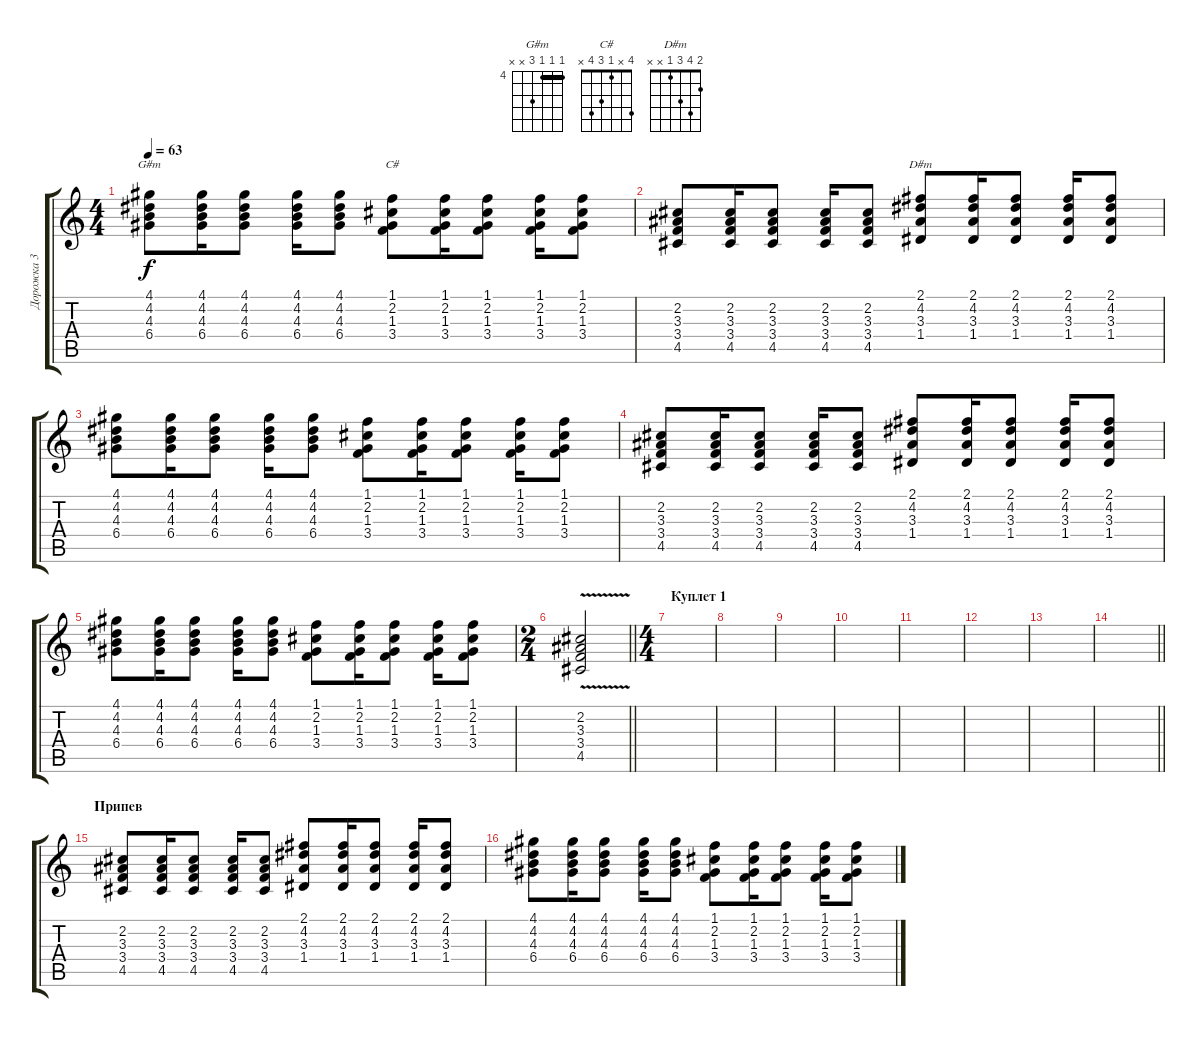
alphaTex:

\track ("Дорожка 3" "Дорожка 3") {instrument acousticguitarsteel}
\staff {score tabs}
\tuning (E4 B3 G3 D3 A2 E2) {hide}
\chord ("G#m" 4 4 4 6 x x) {firstfret 4 barre 4}
\chord ("C#" 4 x 1 3 4 x)
\chord ("D#m" 2 4 3 1 x x)
\ts (4 4)
\tempo 63
\clef g2
\ks c
(4.1 4.2 4.3 6.4).8{ch "G#m" dy f} (4.1 4.2 4.3 6.4).16 (4.1 4.2 4.3 6.4).8 (4.1 4.2 4.3 6.4).16 (4.1 4.2 4.3 6.4).8 (1.1 2.2 1.3 3.4).8{ch "C#"} (1.1 2.2 1.3 3.4).16 (1.1 2.2 1.3 3.4).8 (1.1 2.2 1.3 3.4).16 (1.1 2.2 1.3 3.4).8 |
(2.2 3.3 3.4 4.5).8 (2.2 3.3 3.4 4.5).16 (2.2 3.3 3.4 4.5).8 (2.2 3.3 3.4 4.5).16 (2.2 3.3 3.4 4.5).8 (2.1 4.2 3.3 1.4).8{ch "D#m"} (2.1 4.2 3.3 1.4).16 (2.1 4.2 3.3 1.4).8 (2.1 4.2 3.3 1.4).16 (2.1 4.2 3.3 1.4).8 |
(4.1 4.2 4.3 6.4).8 (4.1 4.2 4.3 6.4).16 (4.1 4.2 4.3 6.4).8 (4.1 4.2 4.3 6.4).16 (4.1 4.2 4.3 6.4).8 (1.1 2.2 1.3 3.4).8 (1.1 2.2 1.3 3.4).16 (1.1 2.2 1.3 3.4).8 (1.1 2.2 1.3 3.4).16 (1.1 2.2 1.3 3.4).8 |
(2.2 3.3 3.4 4.5).8 (2.2 3.3 3.4 4.5).16 (2.2 3.3 3.4 4.5).8 (2.2 3.3 3.4 4.5).16 (2.2 3.3 3.4 4.5).8 (2.1 4.2 3.3 1.4).8 (2.1 4.2 3.3 1.4).16 (2.1 4.2 3.3 1.4).8 (2.1 4.2 3.3 1.4).16 (2.1 4.2 3.3 1.4).8 |
(4.1 4.2 4.3 6.4).8 (4.1 4.2 4.3 6.4).16 (4.1 4.2 4.3 6.4).8 (4.1 4.2 4.3 6.4).16 (4.1 4.2 4.3 6.4).8 (1.1 2.2 1.3 3.4).8 (1.1 2.2 1.3 3.4).16 (1.1 2.2 1.3 3.4).8 (1.1 2.2 1.3 3.4).16 (1.1 2.2 1.3 3.4).8 |
\ts (2 4)
\barLineRight lightlight
(2.2{v} 3.3{v} 3.4{v} 4.5{v}).2 |
\ts (4 4)
\section ("" "Куплет 1")
|
|
|
|
|
|
|
\barLineRight lightlight
|
\section ("" "Припев")
(2.2 3.3 3.4 4.5).8 (2.2 3.3 3.4 4.5).16 (2.2 3.3 3.4 4.5).8 (2.2 3.3 3.4 4.5).16 (2.2 3.3 3.4 4.5).8 (2.1 4.2 3.3 1.4).8 (2.1 4.2 3.3 1.4).16 (2.1 4.2 3.3 1.4).8 (2.1 4.2 3.3 1.4).16 (2.1 4.2 3.3 1.4).8 |
(4.1 4.2 4.3 6.4).8 (4.1 4.2 4.3 6.4).16 (4.1 4.2 4.3 6.4).8 (4.1 4.2 4.3 6.4).16 (4.1 4.2 4.3 6.4).8 (1.1 2.2 1.3 3.4).8 (1.1 2.2 1.3 3.4).16 (1.1 2.2 1.3 3.4).8 (1.1 2.2 1.3 3.4).16 (1.1 2.2 1.3 3.4).8
